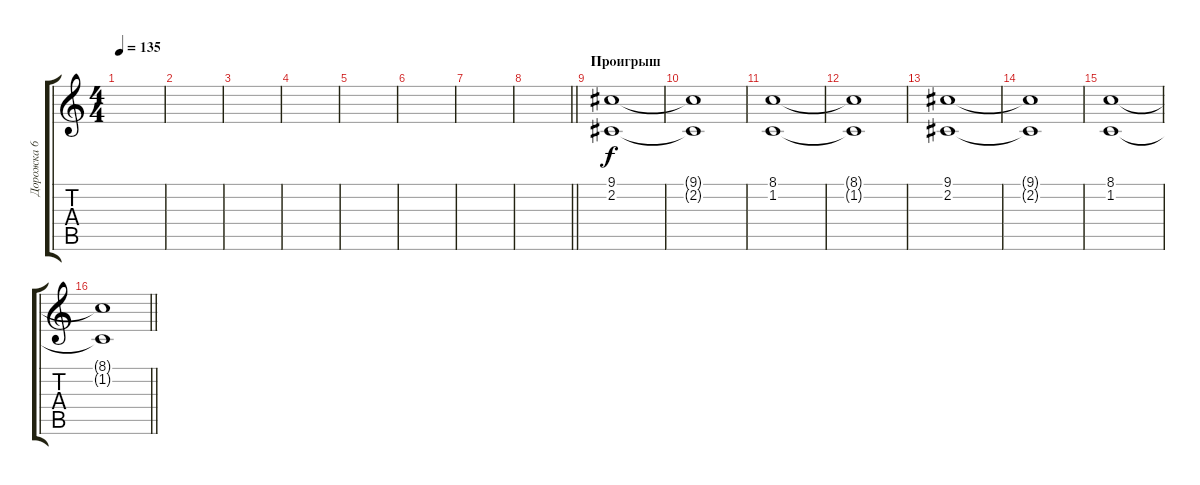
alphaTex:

\track ("Дорожка 6" "Дорожка 6") {instrument pad2warm}
\staff {score tabs}
\tuning (E4 B3 G3 D3 A2 E2) {hide}
\ts (4 4)
\tempo 135
\clef g2
\ks c
|
|
|
|
|
|
|
\barLineRight lightlight
|
\section ("" "Проигрыш")
(9.1 2.2).1 |
(9.1{t} 2.2{t}).1 |
(8.1 1.2).1 |
(8.1{t} 1.2{t}).1 |
(9.1 2.2).1 |
(9.1{t} 2.2{t}).1 |
(8.1 1.2).1 |
\barLineRight lightlight
(8.1{t} 1.2{t}).1
